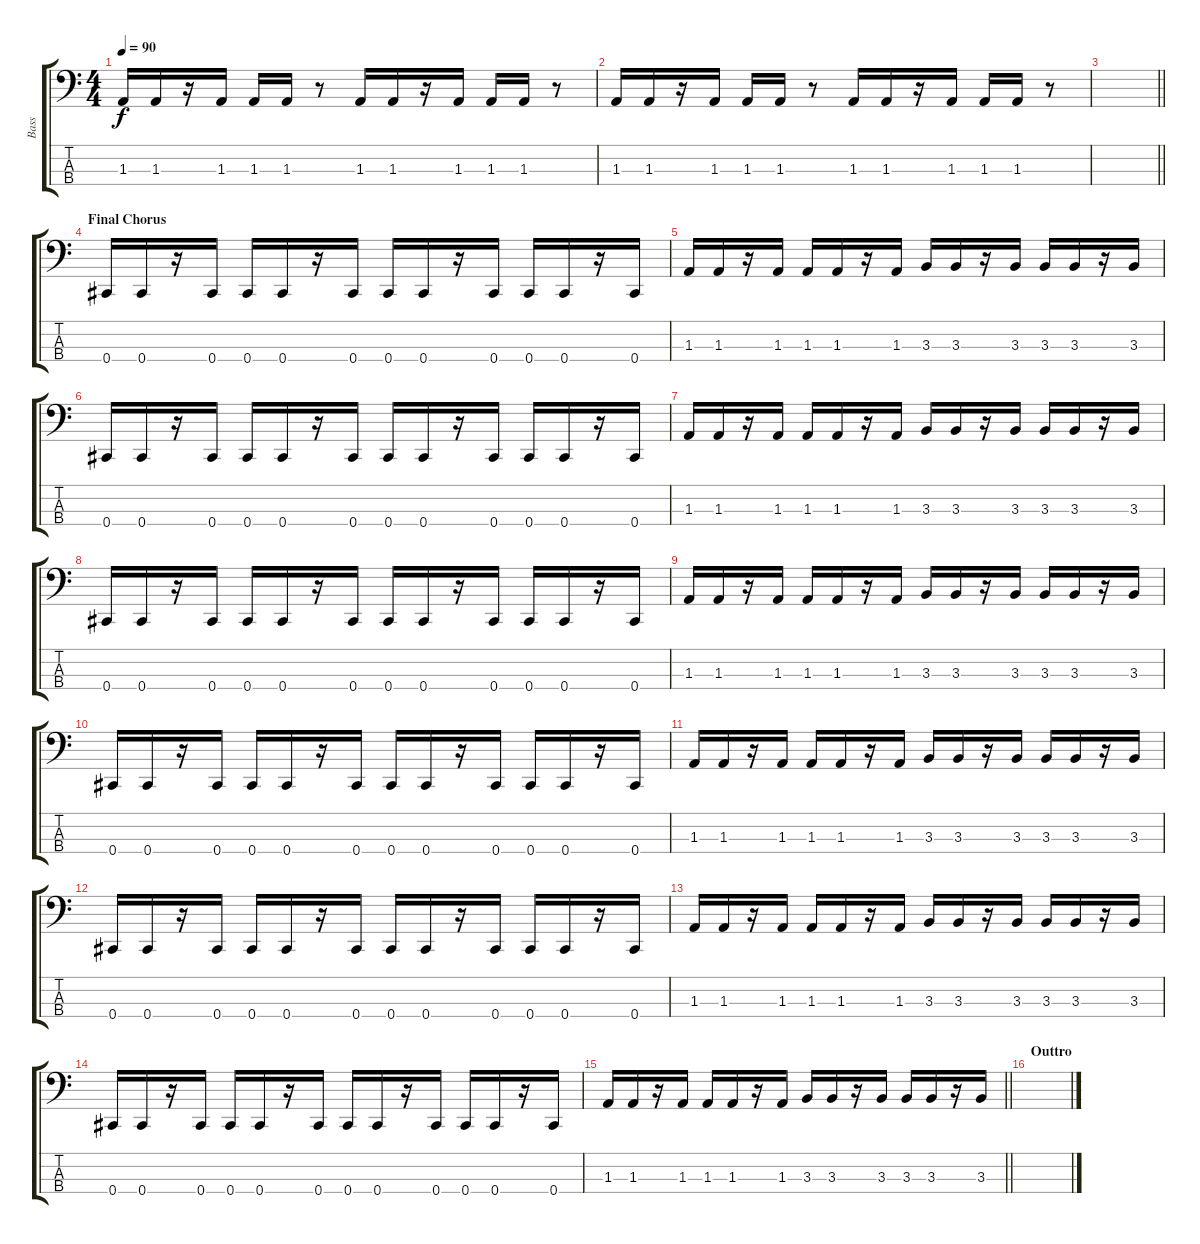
\track ("Bass" "Bass") {instrument electricbassfinger}
\staff {score tabs}
\tuning (Gb2 Db2 Ab1 Db1) {hide}
\ts (4 4)
\tempo 90
\clef f4
\ks c
1.3.16{dy f} 1.3.16 r.16 1.3.16 1.3.16 1.3.16 r.8 1.3.16 1.3.16 r.16 1.3.16 1.3.16 1.3.16 r.8 |
1.3.16 1.3.16 r.16 1.3.16 1.3.16 1.3.16 r.8 1.3.16 1.3.16 r.16 1.3.16 1.3.16 1.3.16 r.8 |
\barLineRight lightlight
|
\section ("" "Final Chorus")
0.4.16 0.4.16 r.16 0.4.16 0.4.16 0.4.16 r.16 0.4.16 0.4.16 0.4.16 r.16 0.4.16 0.4.16 0.4.16 r.16 0.4.16 |
1.3.16 1.3.16 r.16 1.3.16 1.3.16 1.3.16 r.16 1.3.16 3.3.16 3.3.16 r.16 3.3.16 3.3.16 3.3.16 r.16 3.3.16 |
0.4.16 0.4.16 r.16 0.4.16 0.4.16 0.4.16 r.16 0.4.16 0.4.16 0.4.16 r.16 0.4.16 0.4.16 0.4.16 r.16 0.4.16 |
1.3.16 1.3.16 r.16 1.3.16 1.3.16 1.3.16 r.16 1.3.16 3.3.16 3.3.16 r.16 3.3.16 3.3.16 3.3.16 r.16 3.3.16 |
0.4.16 0.4.16 r.16 0.4.16 0.4.16 0.4.16 r.16 0.4.16 0.4.16 0.4.16 r.16 0.4.16 0.4.16 0.4.16 r.16 0.4.16 |
1.3.16 1.3.16 r.16 1.3.16 1.3.16 1.3.16 r.16 1.3.16 3.3.16 3.3.16 r.16 3.3.16 3.3.16 3.3.16 r.16 3.3.16 |
0.4.16 0.4.16 r.16 0.4.16 0.4.16 0.4.16 r.16 0.4.16 0.4.16 0.4.16 r.16 0.4.16 0.4.16 0.4.16 r.16 0.4.16 |
1.3.16 1.3.16 r.16 1.3.16 1.3.16 1.3.16 r.16 1.3.16 3.3.16 3.3.16 r.16 3.3.16 3.3.16 3.3.16 r.16 3.3.16 |
0.4.16 0.4.16 r.16 0.4.16 0.4.16 0.4.16 r.16 0.4.16 0.4.16 0.4.16 r.16 0.4.16 0.4.16 0.4.16 r.16 0.4.16 |
1.3.16 1.3.16 r.16 1.3.16 1.3.16 1.3.16 r.16 1.3.16 3.3.16 3.3.16 r.16 3.3.16 3.3.16 3.3.16 r.16 3.3.16 |
0.4.16 0.4.16 r.16 0.4.16 0.4.16 0.4.16 r.16 0.4.16 0.4.16 0.4.16 r.16 0.4.16 0.4.16 0.4.16 r.16 0.4.16 |
\barLineRight lightlight
1.3.16 1.3.16 r.16 1.3.16 1.3.16 1.3.16 r.16 1.3.16 3.3.16 3.3.16 r.16 3.3.16 3.3.16 3.3.16 r.16 3.3.16 |
\section ("" "Outtro")
